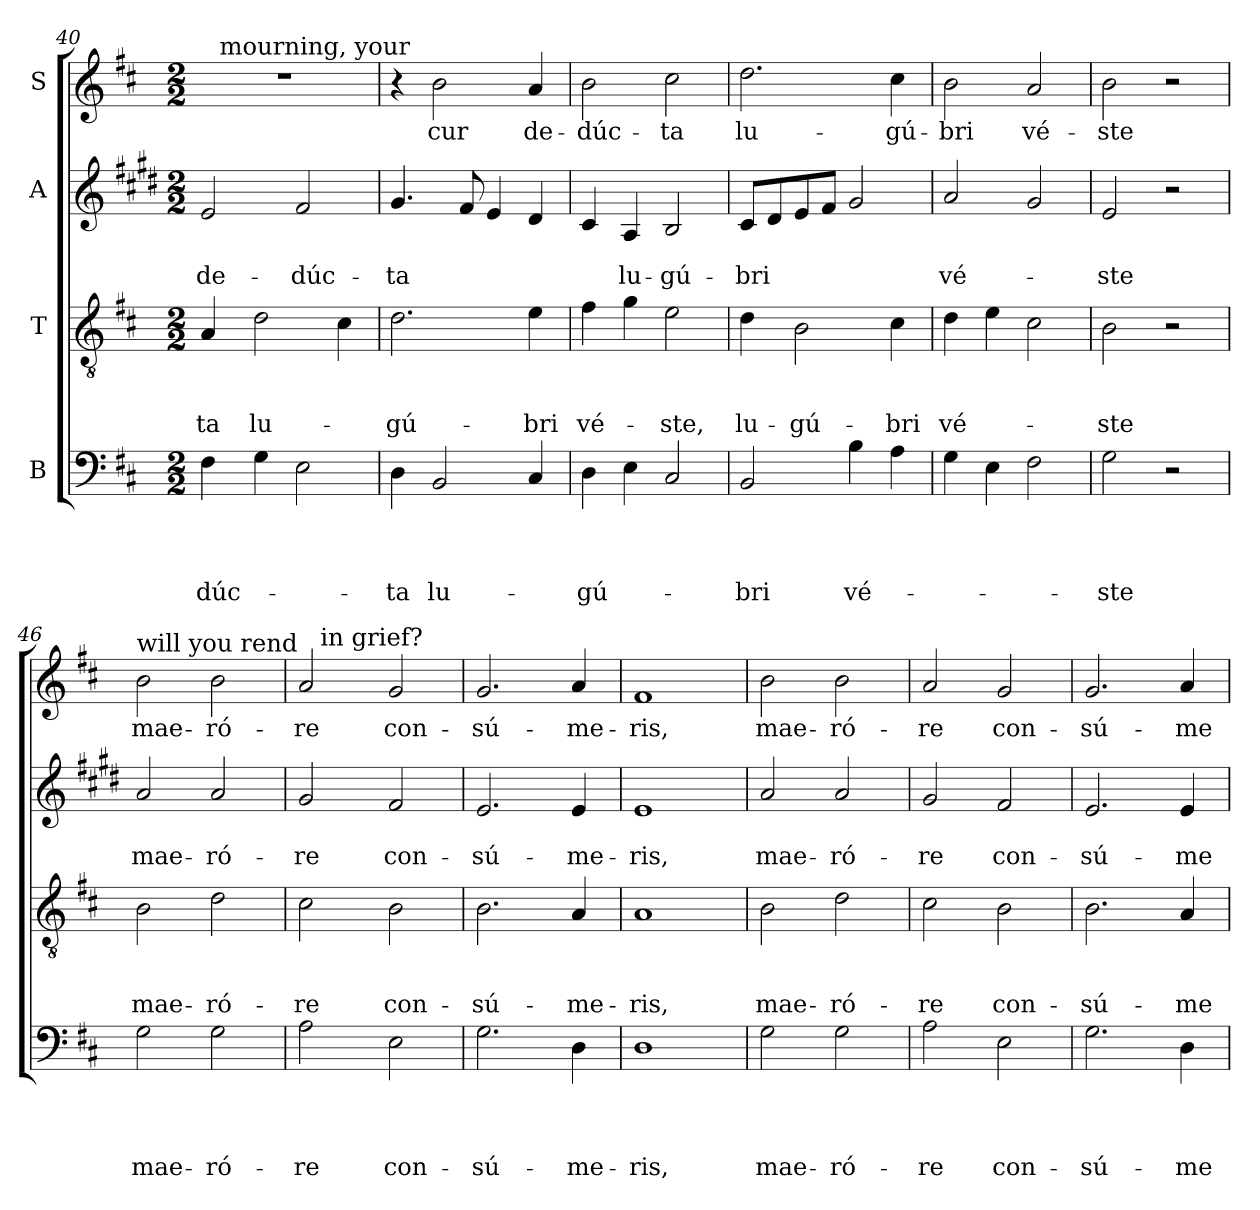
**kern	**text	**text	**text	**text	**kern	**text	**text	**text	**kern	**text	**text	**kern	**text
*part4	*part4	*part4	*part4	*part4	*part3	*part3	*part3	*part3	*part2	*part2	*part2	*part1	*part1
*staff4	*staff4	*staff4	*staff4	*staff4	*staff3	*staff3	*staff3	*staff3	*staff2	*staff2	*staff2	*staff1	*staff1
*I"B	*	*	*	*	*I"T	*	*	*	*I"A	*	*	*I"S	*
*clefF4	*	*	*	*	*clefGv2	*	*	*	*clefG2	*	*	*clefG2	*
*	*	*	*	*	*	*	*	*	*ITrd1c2	*	*	*	*
*k[f#c#]	*	*	*	*	*k[f#c#]	*	*	*	*k[f#c#]	*	*	*k[f#c#]	*
*D:	*	*	*	*	*D:	*	*	*	*D:	*	*	*D:	*
*M2/2	*	*	*	*	*M2/2	*	*	*	*M2/2	*	*	*M2/2	*
=40	=40	=40	=40	=40	=40	=40	=40	=40	=40	=40	=40	=40	=40
!	!	!	!	!LO:LY:b	!	!	!	!LO:LY:b	!	!	!LO:LY:b	!	!
*	*	*	*	*	*	*	*	*	*	*	*	*^	*
4F#\	.	.	.	-dúc-	4A/	.	.	-ta	2d/	.	de-	1r	16ryy	.
!	!	!	!	!	!	!	!	!	!	!	!	!	!LO:TX:a:t=mourning, your	!
.	.	.	.	.	.	.	.	.	.	.	.	.	2...ryy	.
!	!	!	!	!	!	!	!	!LO:LY:b	!	!	!	!	!	!
4G\	.	.	.	.	2d\	.	.	lu-	.	.	.	.	.	.
!	!	!	!	!	!	!	!	!	!	!	!LO:LY:b	!	!	!
2E\	.	.	.	.	.	.	.	.	2e/	.	-dúc-	.	.	.
.	.	.	.	.	4c#\	.	.	.	.	.	.	.	.	.
=41	=41	=41	=41	=41	=41	=41	=41	=41	=41	=41	=41	=41	=41	=41
!	!	!	!	!	!	!	!	!	!	!	!	!LO:TX:a:t=garments	!	!
!	!	!	!	!LO:LY:b	!	!	!	!LO:LY:b	!	!	!LO:LY:b	!	!	!
*	*	*	*	*	*	*	*	*	*	*	*	*v	*v	*
4D\	.	.	.	-ta	2.d\	.	.	-gú-	4.f#/	.	-ta	4r	.
!	!	!	!	!LO:LY:b	!	!	!	!	!	!	!	!	!LO:LY:b
2BB/	.	.	.	lu-	.	.	.	.	.	.	.	2b\	cur
.	.	.	.	.	.	.	.	.	8e/	.	.	.	.
.	.	.	.	.	.	.	.	.	4d/	.	.	.	.
!	!	!	!	!	!	!	!	!LO:LY:b	!	!	!	!	!LO:LY:b
4C#/	.	.	.	.	4e\	.	.	-bri	4c#/	.	.	4a/	de-
=42	=42	=42	=42	=42	=42	=42	=42	=42	=42	=42	=42	=42	=42
!	!	!	!	!LO:LY:b	!	!	!	!LO:LY:b	!	!	!	!	!LO:LY:b
4D\	.	.	.	-gú-	4f#\	.	.	vé-	4B/	.	.	2b\	-dúc-
!	!	!	!	!	!	!	!	!	!	!	!LO:LY:b	!	!
4E\	.	.	.	.	4g\	.	.	.	4G/	.	lu-	.	.
!	!	!	!	!	!	!	!	!LO:LY:b	!	!	!LO:LY:b	!	!LO:LY:b
2C#/	.	.	.	.	2e\	.	.	-ste,	2A/	.	-gú-	2cc#\	-ta
=43	=43	=43	=43	=43	=43	=43	=43	=43	=43	=43	=43	=43	=43
!	!	!	!	!LO:LY:b	!	!	!	!LO:LY:b	!	!	!LO:LY:b	!	!LO:LY:b
2BB/	.	.	.	-bri	4d\	.	.	lu-	8B/L	.	-bri	2.dd\	lu-
.	.	.	.	.	.	.	.	.	8c#/	.	.	.	.
!	!	!	!	!	!	!	!	!LO:LY:b	!	!	!	!	!
.	.	.	.	.	2B\	.	.	-gú-	8d/	.	.	.	.
.	.	.	.	.	.	.	.	.	8e/J	.	.	.	.
!	!	!	!	!LO:LY:b	!	!	!	!	!	!	!	!	!
4B\	.	.	.	vé-	.	.	.	.	2f#/	.	.	.	.
!	!	!	!	!	!	!	!	!LO:LY:b	!	!	!	!	!LO:LY:b
4A\	.	.	.	.	4c#\	.	.	-bri	.	.	.	4cc#\	-gú-
!!LO:LB:g=z
=44	=44	=44	=44	=44	=44	=44	=44	=44	=44	=44	=44	=44	=44
!	!	!	!	!	!	!	!	!LO:LY:b	!	!	!LO:LY:b	!	!LO:LY:b
4G\	.	.	.	.	4d\	.	.	vé-	2g/	.	vé-	2b\	-bri
4E\	.	.	.	.	4e\	.	.	.	.	.	.	.	.
!	!	!	!	!	!	!	!	!	!	!	!	!	!LO:LY:b
2F#\	.	.	.	.	2c#\	.	.	.	2f#/	.	.	2a/	vé-
=45	=45	=45	=45	=45	=45	=45	=45	=45	=45	=45	=45	=45	=45
!	!	!	!	!LO:LY:b	!	!	!	!LO:LY:b	!	!	!LO:LY:b	!	!LO:LY:b
2G\	.	.	.	-ste	2B\	.	.	-ste	2d/	.	-ste	2b\	-ste
2r	.	.	.	.	2r	.	.	.	2r	.	.	2r	.
=46	=46	=46	=46	=46	=46	=46	=46	=46	=46	=46	=46	=46	=46
!	!	!	!	!	!	!	!	!	!	!	!	!LO:TX:a:t=will you rend	!
!	!	!	!	!LO:LY:b	!	!	!	!LO:LY:b	!	!	!LO:LY:b	!	!LO:LY:b
2G\	.	.	.	mae-	2B\	.	.	mae-	2g/	.	mae-	2b\	mae-
!	!	!	!	!LO:LY:b	!	!	!	!LO:LY:b	!	!	!LO:LY:b	!	!LO:LY:b
2G\	.	.	.	-ró-	2d\	.	.	-ró-	2g/	.	-ró-	2b\	-ró-
=47	=47	=47	=47	=47	=47	=47	=47	=47	=47	=47	=47	=47	=47
!	!	!	!	!LO:LY:b	!	!	!	!LO:LY:b	!	!	!LO:LY:b	!	!LO:LY:b
*	*	*	*	*	*	*	*	*	*	*	*	*^	*
2A\	.	.	.	-re	2c#\	.	.	-re	2f#/	.	-re	2a/	16ryy	-re
!	!	!	!	!	!	!	!	!	!	!	!	!	!LO:TX:a:t=in grief?	!
.	.	.	.	.	.	.	.	.	.	.	.	.	2...ryy	.
!	!	!	!	!LO:LY:b	!	!	!	!LO:LY:b	!	!	!LO:LY:b	!	!	!LO:LY:b
2E\	.	.	.	con-	2B\	.	.	con-	2e/	.	con-	2g/	.	con-
=48	=48	=48	=48	=48	=48	=48	=48	=48	=48	=48	=48	=48	=48	=48
!	!	!	!	!LO:LY:b	!	!	!	!LO:LY:b	!	!	!LO:LY:b	!	!	!LO:LY:b
*	*	*	*	*	*	*	*	*	*	*	*	*v	*v	*
2.G\	.	.	.	-sú-	2.B\	.	.	-sú-	2.d/	.	-sú-	2.g/	-sú-
!	!	!	!	!LO:LY:b	!	!	!	!LO:LY:b	!	!	!LO:LY:b	!	!LO:LY:b
4D\	.	.	.	-me-	4A/	.	.	-me-	4d/	.	-me-	4a/	-me-
=49	=49	=49	=49	=49	=49	=49	=49	=49	=49	=49	=49	=49	=49
!	!	!	!	!LO:LY:b	!	!	!	!LO:LY:b	!	!	!LO:LY:b	!	!LO:LY:b
1D	.	.	.	-ris,	1A	.	.	-ris,	1d	.	-ris,	1f#	-ris,
=50	=50	=50	=50	=50	=50	=50	=50	=50	=50	=50	=50	=50	=50
!	!	!	!	!LO:LY:b	!	!	!	!LO:LY:b	!	!	!LO:LY:b	!	!LO:LY:b
2G\	.	.	.	mae-	2B\	.	.	mae-	2g/	.	mae-	2b\	mae-
!	!	!	!	!LO:LY:b	!	!	!	!LO:LY:b	!	!	!LO:LY:b	!	!LO:LY:b
2G\	.	.	.	-ró-	2d\	.	.	-ró-	2g/	.	-ró-	2b\	-ró-
!!LO:PB:g=z
=51	=51	=51	=51	=51	=51	=51	=51	=51	=51	=51	=51	=51	=51
!	!	!	!	!LO:LY:b	!	!	!	!LO:LY:b	!	!	!LO:LY:b	!	!LO:LY:b
2A\	.	.	.	-re	2c#\	.	.	-re	2f#/	.	-re	2a/	-re
!	!	!	!	!LO:LY:b	!	!	!	!LO:LY:b	!	!	!LO:LY:b	!	!LO:LY:b
2E\	.	.	.	con-	2B\	.	.	con-	2e/	.	con-	2g/	con-
=52	=52	=52	=52	=52	=52	=52	=52	=52	=52	=52	=52	=52	=52
!	!	!	!	!LO:LY:b	!	!	!	!LO:LY:b	!	!	!LO:LY:b	!	!LO:LY:b
2.G\	.	.	.	-sú-	2.B\	.	.	-sú-	2.d/	.	-sú-	2.g/	-sú-
!	!	!	!	!LO:LY:b	!	!	!	!LO:LY:b	!	!	!LO:LY:b	!	!LO:LY:b
4D\	.	.	.	-me-	4A/	.	.	-me-	4d/	.	-me-	4a/	-me-
=	=	=	=	=	=	=	=	=	=	=	=	=	=
*-	*-	*-	*-	*-	*-	*-	*-	*-	*-	*-	*-	*-	*-
